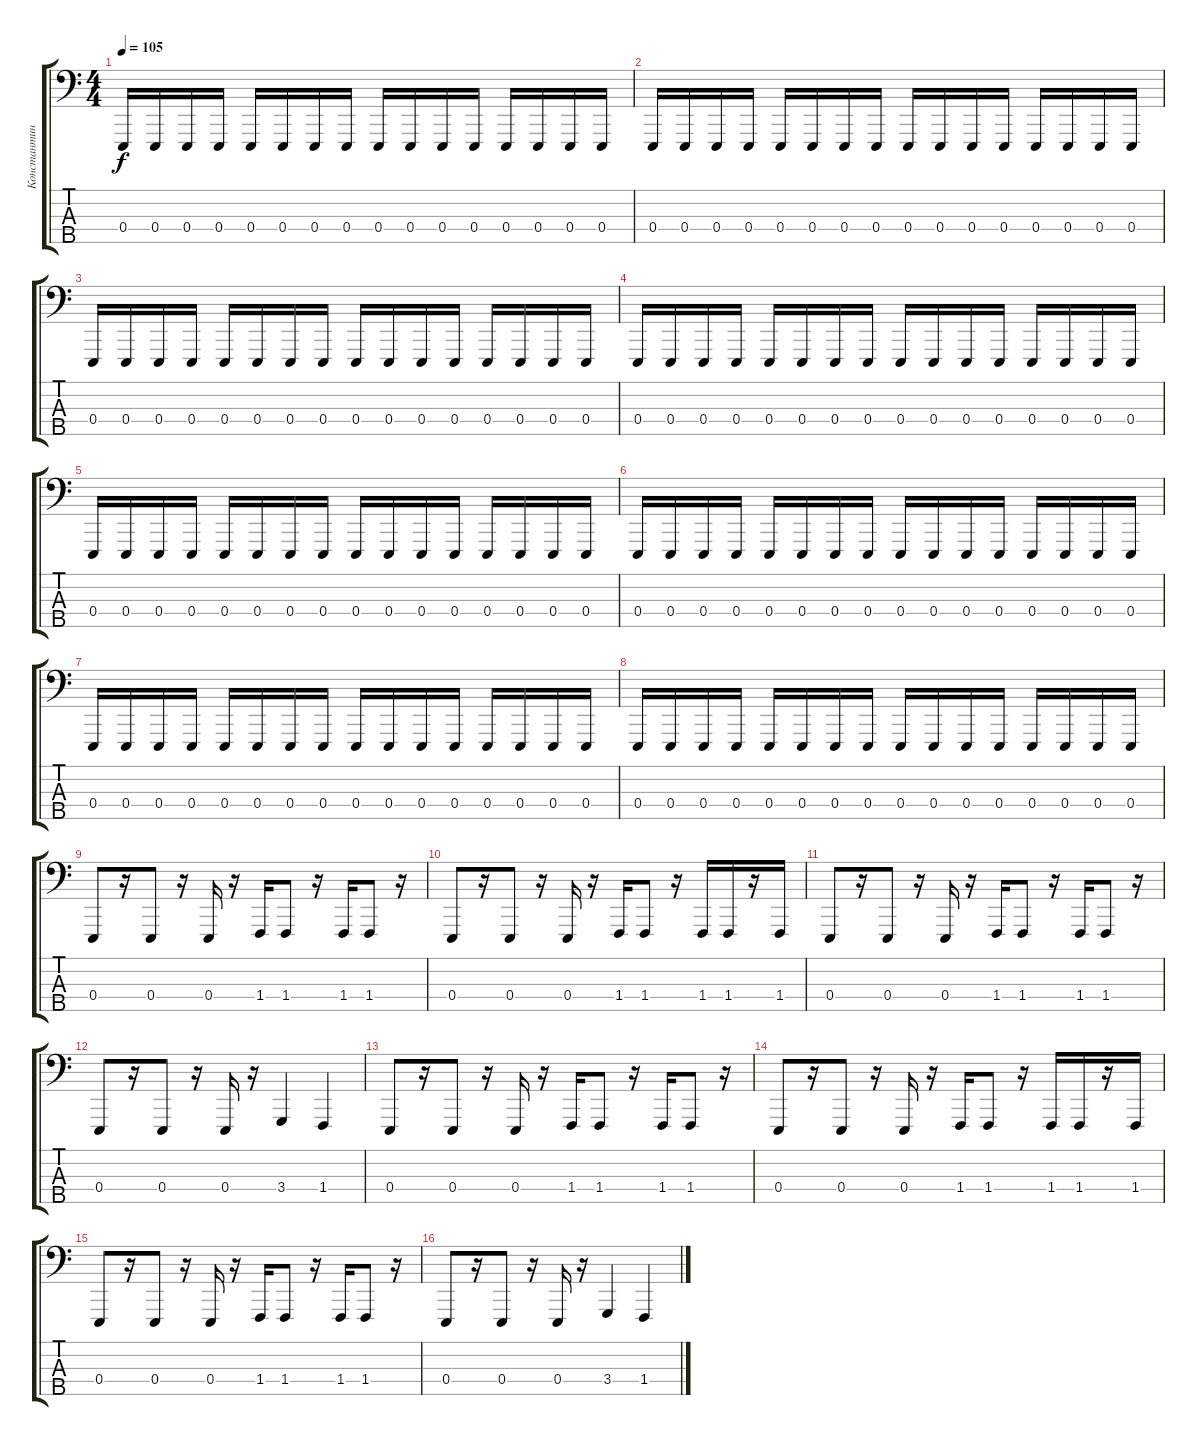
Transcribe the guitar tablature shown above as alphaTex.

\track ("Константин Бекрев (программирование)" "Константин") {instrument lead2sawtooth}
\staff {score tabs}
\tuning (G2 D2 A1 E1 B0) {hide}
\ts (4 4)
\tempo 105
\clef f4
\ks c
0.4.16{dy f} 0.4.16 0.4.16 0.4.16 0.4.16 0.4.16 0.4.16 0.4.16 0.4.16 0.4.16 0.4.16 0.4.16 0.4.16 0.4.16 0.4.16 0.4.16 |
0.4.16 0.4.16 0.4.16 0.4.16 0.4.16 0.4.16 0.4.16 0.4.16 0.4.16 0.4.16 0.4.16 0.4.16 0.4.16 0.4.16 0.4.16 0.4.16 |
0.4.16 0.4.16 0.4.16 0.4.16 0.4.16 0.4.16 0.4.16 0.4.16 0.4.16 0.4.16 0.4.16 0.4.16 0.4.16 0.4.16 0.4.16 0.4.16 |
0.4.16 0.4.16 0.4.16 0.4.16 0.4.16 0.4.16 0.4.16 0.4.16 0.4.16 0.4.16 0.4.16 0.4.16 0.4.16 0.4.16 0.4.16 0.4.16 |
0.4.16 0.4.16 0.4.16 0.4.16 0.4.16 0.4.16 0.4.16 0.4.16 0.4.16 0.4.16 0.4.16 0.4.16 0.4.16 0.4.16 0.4.16 0.4.16 |
0.4.16 0.4.16 0.4.16 0.4.16 0.4.16 0.4.16 0.4.16 0.4.16 0.4.16 0.4.16 0.4.16 0.4.16 0.4.16 0.4.16 0.4.16 0.4.16 |
0.4.16 0.4.16 0.4.16 0.4.16 0.4.16 0.4.16 0.4.16 0.4.16 0.4.16 0.4.16 0.4.16 0.4.16 0.4.16 0.4.16 0.4.16 0.4.16 |
0.4.16 0.4.16 0.4.16 0.4.16 0.4.16 0.4.16 0.4.16 0.4.16 0.4.16 0.4.16 0.4.16 0.4.16 0.4.16 0.4.16 0.4.16 0.4.16 |
0.4.8 r.16 0.4.8 r.16 0.4.16 r.16 1.4.16 1.4.8 r.16 1.4.16 1.4.8 r.16 |
0.4.8 r.16 0.4.8 r.16 0.4.16 r.16 1.4.16 1.4.8 r.16 1.4.16 1.4.16 r.16 1.4.16 |
0.4.8 r.16 0.4.8 r.16 0.4.16 r.16 1.4.16 1.4.8 r.16 1.4.16 1.4.8 r.16 |
0.4.8 r.16 0.4.8 r.16 0.4.16 r.16 3.4.4 1.4.4 |
0.4.8 r.16 0.4.8 r.16 0.4.16 r.16 1.4.16 1.4.8 r.16 1.4.16 1.4.8 r.16 |
0.4.8 r.16 0.4.8 r.16 0.4.16 r.16 1.4.16 1.4.8 r.16 1.4.16 1.4.16 r.16 1.4.16 |
0.4.8 r.16 0.4.8 r.16 0.4.16 r.16 1.4.16 1.4.8 r.16 1.4.16 1.4.8 r.16 |
0.4.8 r.16 0.4.8 r.16 0.4.16 r.16 3.4.4 1.4.4
